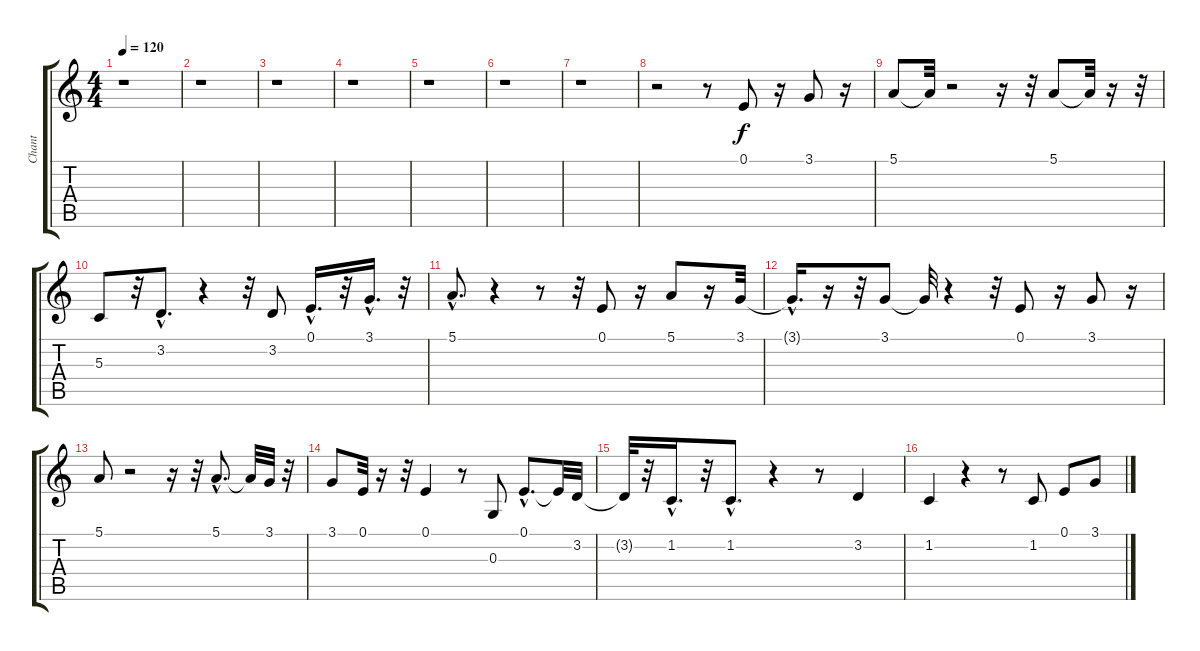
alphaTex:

\track ("Chant" "Chant") {instrument altosax}
\staff {score tabs}
\tuning (E4 B3 G3 D3 A2 E2) {hide}
\ts (4 4)
\tempo 120
\clef g2
\ks c
r.1{dy f instrument altosax} |
r.1 |
r.1 |
r.1 |
r.1 |
r.1 |
r.1 |
r.2 r.8 0.1.8 r.16 3.1.8 r.16 |
5.1.8 5.1{t}.32 r.2 r.16 r.32 5.1.8 5.1{t}.32 r.16 r.32 |
5.3.8 r.32 3.2{hac}.8{d} r.4 r.32 3.2.8 0.1{hac}.16{d} r.32 3.1{hac}.16{d} r.32 |
5.1{hac}.8{d} r.4 r.8 r.32 0.1.8 r.16 5.1.8 r.16 3.1.32 |
3.1{hac t}.16{d} r.16 r.32 3.1.8 3.1{t}.32 r.4 r.32 0.1.8 r.16 3.1.8 r.16 |
5.1.8 r.2 r.16 r.32 5.1{hac}.8{d} 5.1{t}.32 3.1.32 r.32 |
3.1.8 0.1.32 r.16 r.32 0.1.4 r.8 0.3.8 0.1{hac}.8{d} 0.1{t}.32 3.2.32 |
3.2{t}.32 r.32 1.2{hac}.16{d} r.32 1.2{hac}.8{d} r.4 r.8 3.2.4 |
1.2.4 r.4 r.8 1.2.8 0.1.8 3.1.8
